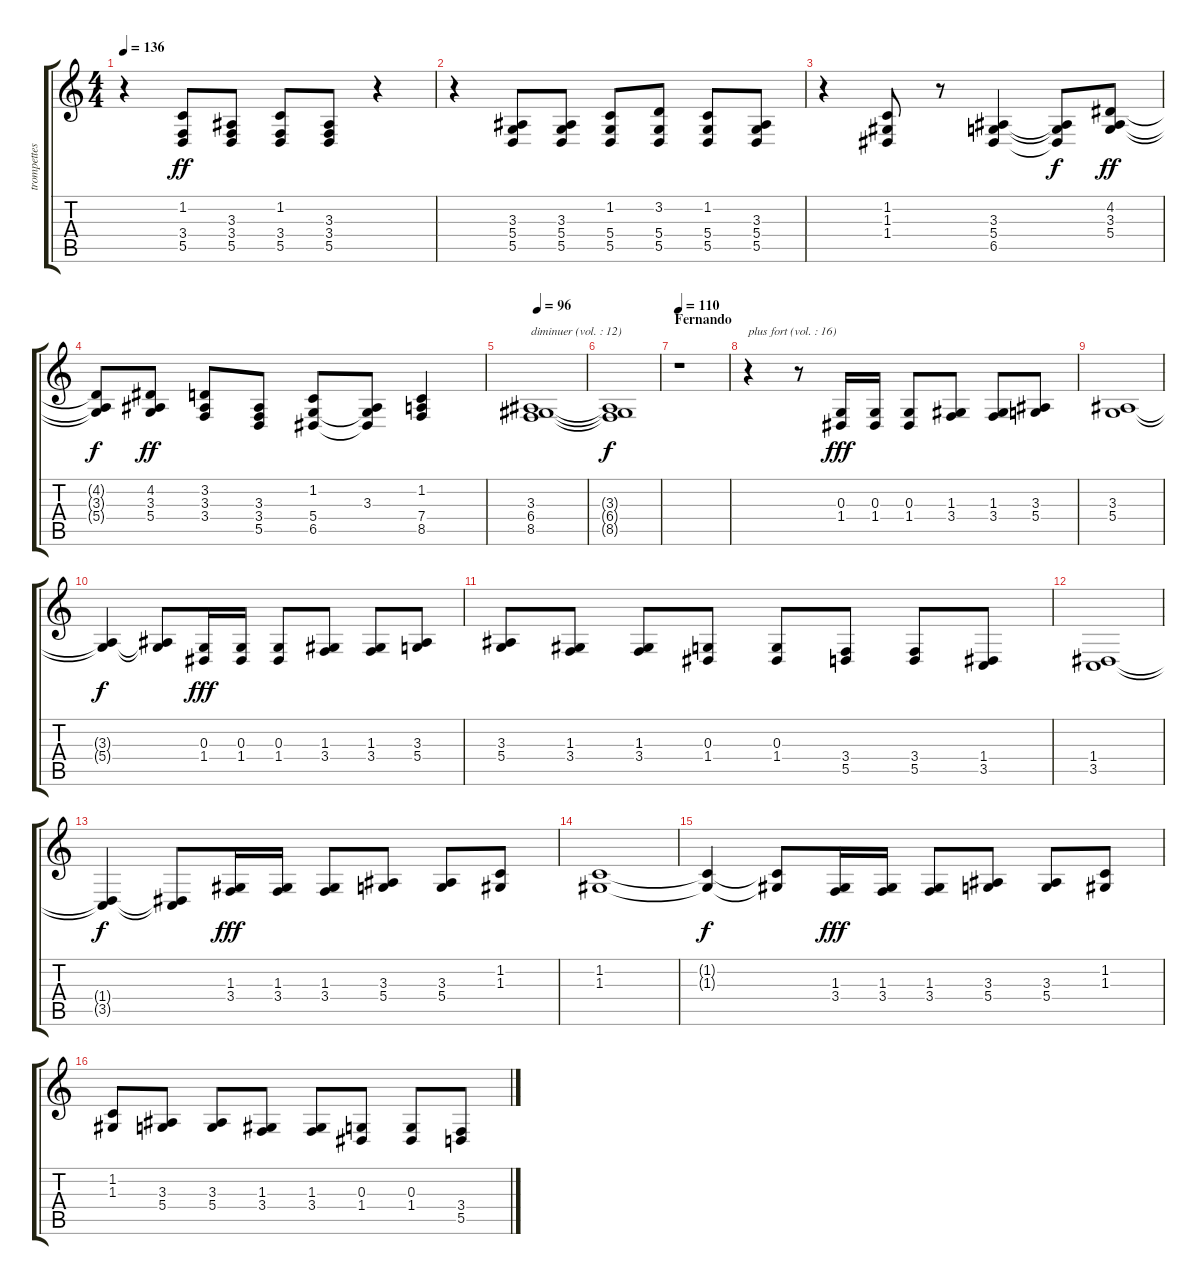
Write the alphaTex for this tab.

\track ("trompettes" "trompettes") {instrument trumpet}
\staff {score tabs}
\tuning (E4 B3 G3 D3 A2 E2) {hide}
\ts (4 4)
\tempo 136
\clef g2
\ks c
r.4{dy ff} (1.2 3.4 5.5).8 (3.3 3.4 5.5).8 (1.2 3.4 5.5).8 (3.3 3.4 5.5).8 r.4 |
r.4 (3.3 5.4 5.5).8 (3.3 5.4 5.5).8 (1.2 5.4 5.5).8 (3.2 5.4 5.5).8 (1.2 5.4 5.5).8 (3.3 5.4 5.5).8 |
r.4 (1.2 1.3 1.4).8 r.8 (3.3 5.4 6.5).4 (3.3{t} 5.4{t} 6.5{t}).8{dy f} (4.2 3.3 5.4).8{dy ff} |
(4.2{t} 3.3{t} 5.4{t}).8{dy f} (4.2 3.3 5.4).8{dy ff} (3.2 3.3 3.4).8 (3.3 3.4 5.5).8 (1.2 5.4 6.5).8 (3.3 5.4{t} 6.5{t}).8 (1.2 7.4 8.5).4 |
\tempo 96
(3.3 6.4 8.5).1{txt "diminuer (vol. : 12)" volume 12} |
(3.3{t} 6.4{t} 8.5{t}).1{dy f} |
\section ("" "Fernando")
\tempo 110
r.1 |
r.4{txt "plus fort (vol. : 16)" volume 16} r.8 (0.3 1.4).16{dy fff} (0.3 1.4).16 (0.3 1.4).8 (1.3 3.4).8 (1.3 3.4).8 (3.3 5.4).8 |
(3.3 5.4).1 |
(3.3{t} 5.4{t}).4{dy f} (3.3{t} 5.4{t}).8 (0.3 1.4).16{dy fff} (0.3 1.4).16 (0.3 1.4).8 (1.3 3.4).8 (1.3 3.4).8 (3.3 5.4).8 |
(3.3 5.4).8 (1.3 3.4).8 (1.3 3.4).8 (0.3 1.4).8 (0.3 1.4).8 (3.4 5.5).8 (3.4 5.5).8 (1.4 3.5).8 |
(1.4 3.5).1 |
(1.4{t} 3.5{t}).4{dy f} (1.4{t} 3.5{t}).8 (1.3 3.4).16{dy fff} (1.3 3.4).16 (1.3 3.4).8 (3.3 5.4).8 (3.3 5.4).8 (1.2 1.3).8 |
(1.2 1.3).1 |
(1.2{t} 1.3{t}).4{dy f} (1.2{t} 1.3{t}).8 (1.3 3.4).16{dy fff} (1.3 3.4).16 (1.3 3.4).8 (3.3 5.4).8 (3.3 5.4).8 (1.2 1.3).8 |
(1.2 1.3).8 (3.3 5.4).8 (3.3 5.4).8 (1.3 3.4).8 (1.3 3.4).8 (0.3 1.4).8 (0.3 1.4).8 (3.4 5.5).8
